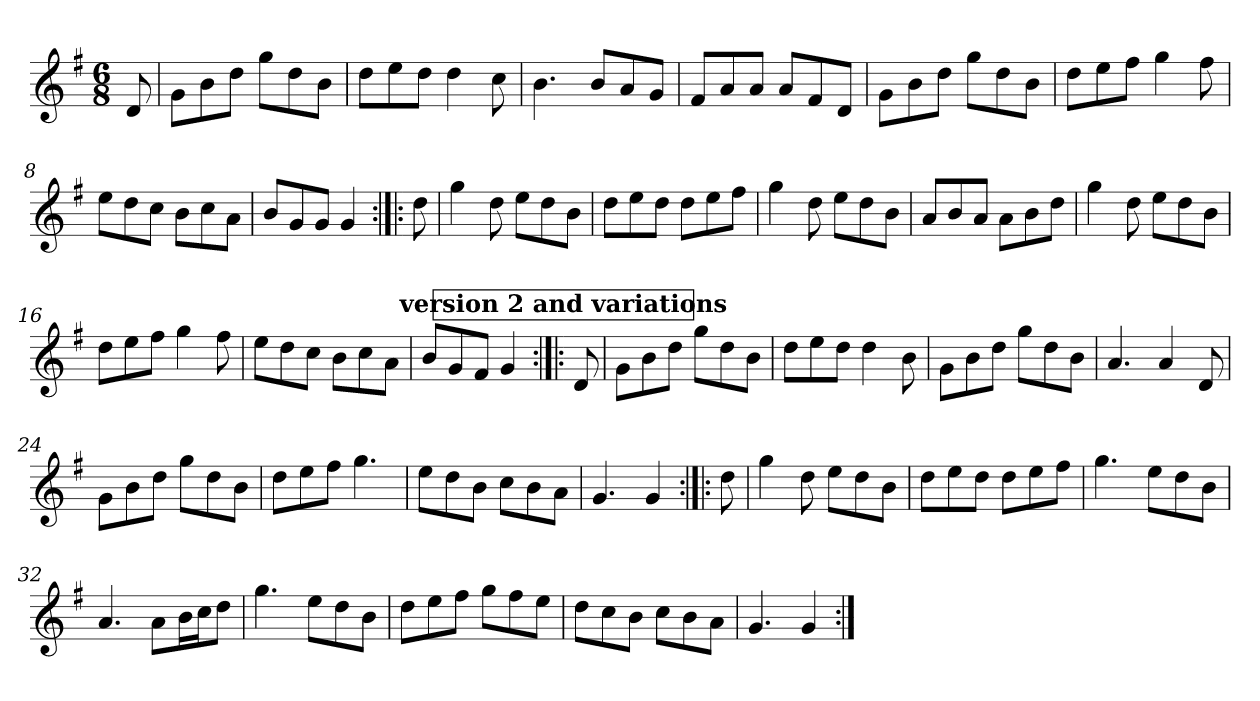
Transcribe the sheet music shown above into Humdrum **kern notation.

**kern
*part1
*staff1
*clefG2
*k[f#]
*G:
*M6/8
=1
8d/
=2
8g\L
8b\
8dd\J
8gg\L
8dd\
8b\J
=3
8dd\L
8ee\
8dd\J
4dd\
8cc\
=4
4.b\
8b/L
8a/
8g/J
=5
8f#/L
8a/
8a/J
8a/L
8f#/
8d/J
=6
8g\L
8b\
8dd\J
8gg\L
8dd\
8b\J
=7
8dd\L
8ee\
8ff#\J
4gg\
8ff#\
=8
8ee\L
8dd\
8cc\J
8b\L
8cc\
8a\J
=9
8b/L
8g/
8g/J
4g/
!!LO:LB:g=z
=10:|!|:
8dd\
=11
4gg\
8dd\
8ee\L
8dd\
8b\J
=12
8dd\L
8ee\
8dd\J
8dd\L
8ee\
8ff#\J
=13
4gg\
8dd\
8ee\L
8dd\
8b\J
=14
8a/L
8b/
8a/J
8a\L
8b\
8dd\J
=15
4gg\
8dd\
8ee\L
8dd\
8b\J
=16
8dd\L
8ee\
8ff#\J
4gg\
8ff#\
=17
8ee\L
8dd\
8cc\J
8b\L
8cc\
8a\J
=18
8b/L
8g/
8f#/J
4g/
!!LO:LB:g=z
!!LO:REH:place=s1:a:B:fs=14:t=version 2 and variations
=19:|!|:
8d/
=20
8g\L
8b\
8dd\J
8gg\L
8dd\
8b\J
=21
8dd\L
8ee\
8dd\J
4dd\
8b\
=22
8g\L
8b\
8dd\J
8gg\L
8dd\
8b\J
=23
4.a/
4a/
8d/
=24
8g\L
8b\
8dd\J
8gg\L
8dd\
8b\J
=25
8dd\L
8ee\
8ff#\J
4.gg\
=26
8ee\L
8dd\
8b\J
8cc\L
8b\
8a\J
=27
4.g/
4g/
!!LO:LB:g=z
=28:|!|:
8dd\
=29
4gg\
8dd\
8ee\L
8dd\
8b\J
=30
8dd\L
8ee\
8dd\J
8dd\L
8ee\
8ff#\J
=31
4.gg\
8ee\L
8dd\
8b\J
=32
4.a/
8a\L
16b\L
16cc\J
8dd\J
=33
4.gg\
8ee\L
8dd\
8b\J
=34
8dd\L
8ee\
8ff#\J
8gg\L
8ff#\
8ee\J
=35
8dd\L
8cc\
8b\J
8cc\L
8b\
8a\J
=36
4.g/
4g/
=:|!
*-
